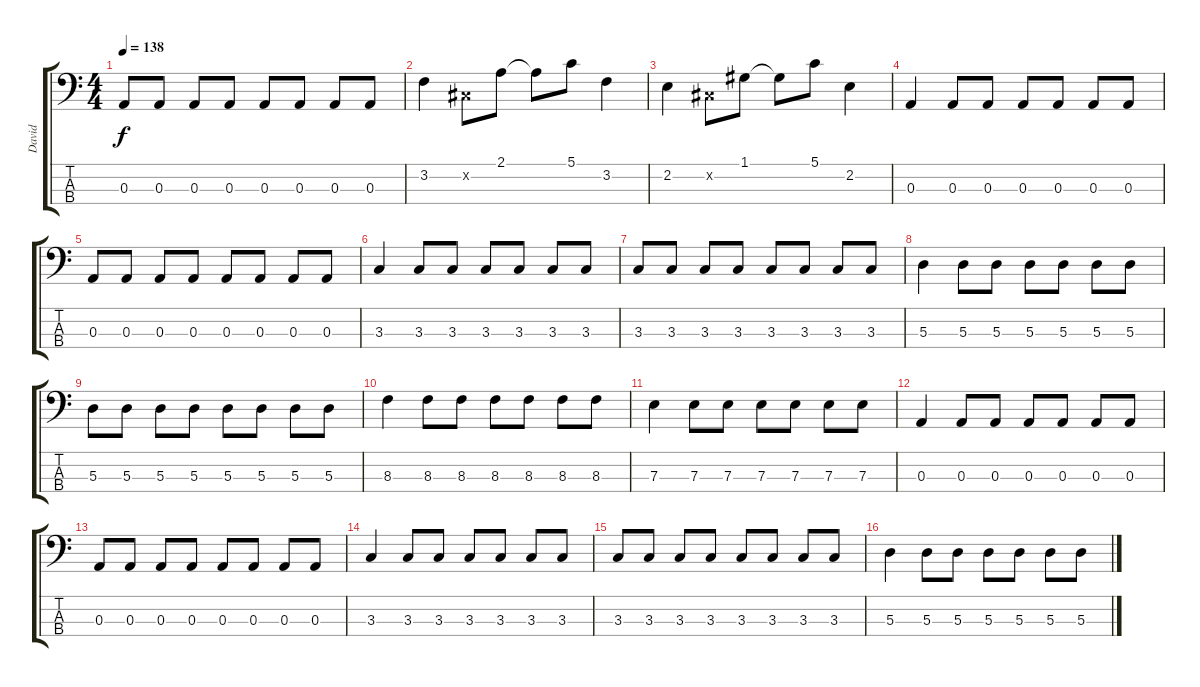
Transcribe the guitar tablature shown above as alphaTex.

\track ("David" "David") {instrument electricbasspick}
\staff {score tabs}
\tuning (G2 D2 A1 E1) {hide}
\ts (4 4)
\tempo 138
\clef f4
\ks c
0.3.8{dy f} 0.3.8 0.3.8 0.3.8 0.3.8 0.3.8 0.3.8 0.3.8 |
3.2.4 -1.2{x}.8 2.1.8 2.1{t}.8 5.1.8 3.2.4 |
2.2.4 -1.2{x}.8 1.1.8 1.1{t}.8 5.1.8 2.2.4 |
0.3.4 0.3.8 0.3.8 0.3.8 0.3.8 0.3.8 0.3.8 |
0.3.8 0.3.8 0.3.8 0.3.8 0.3.8 0.3.8 0.3.8 0.3.8 |
3.3.4 3.3.8 3.3.8 3.3.8 3.3.8 3.3.8 3.3.8 |
3.3.8 3.3.8 3.3.8 3.3.8 3.3.8 3.3.8 3.3.8 3.3.8 |
5.3.4 5.3.8 5.3.8 5.3.8 5.3.8 5.3.8 5.3.8 |
5.3.8 5.3.8 5.3.8 5.3.8 5.3.8 5.3.8 5.3.8 5.3.8 |
8.3.4 8.3.8 8.3.8 8.3.8 8.3.8 8.3.8 8.3.8 |
7.3.4 7.3.8 7.3.8 7.3.8 7.3.8 7.3.8 7.3.8 |
0.3.4 0.3.8 0.3.8 0.3.8 0.3.8 0.3.8 0.3.8 |
0.3.8 0.3.8 0.3.8 0.3.8 0.3.8 0.3.8 0.3.8 0.3.8 |
3.3.4 3.3.8 3.3.8 3.3.8 3.3.8 3.3.8 3.3.8 |
3.3.8 3.3.8 3.3.8 3.3.8 3.3.8 3.3.8 3.3.8 3.3.8 |
5.3.4 5.3.8 5.3.8 5.3.8 5.3.8 5.3.8 5.3.8
